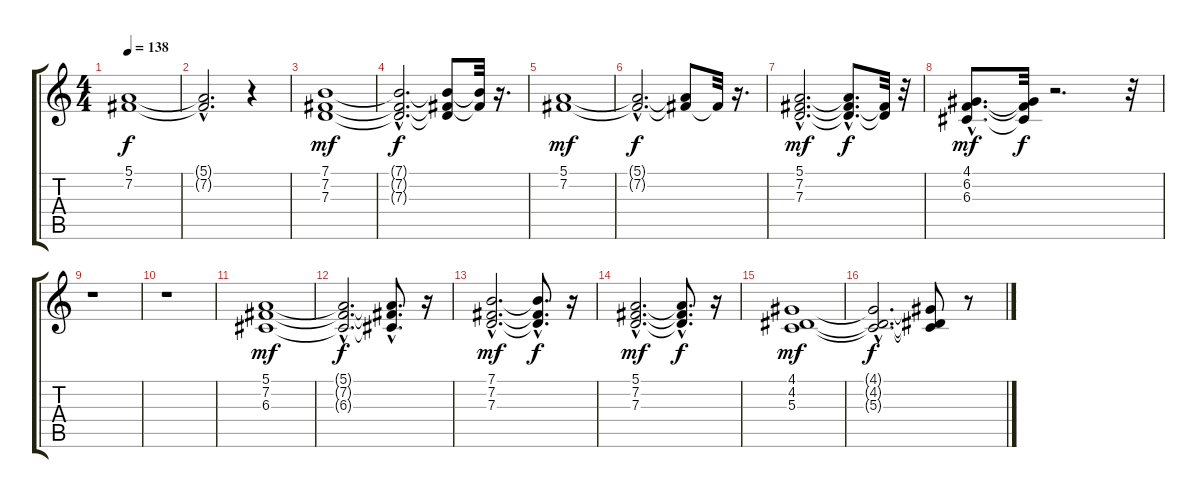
\track "" {instrument stringensemble2}
\staff {score tabs}
\tuning (E4 B3 G3 D3 A2 E2) {hide}
\ts (4 4)
\tempo 138
\clef g2
\ks c
(5.1 7.2).1{dy f} |
(5.1{hac t} 7.2{hac t}).2{d} r.4 |
(7.1 7.2 7.3).1{dy mf} |
(7.1{hac t} 7.2{hac t} 7.3{hac t}).2{d dy f} (7.1{t} 7.2{t} 7.3{t}).8 (7.1{t} 7.2{t}).32 r.16{d} |
(5.1 7.2).1{dy mf} |
(5.1{hac t} 7.2{hac t}).2{d dy f} (5.1{t} 7.2{t}).8 7.2{t}.32 r.16{d} |
(5.1{hac} 7.2{hac} 7.3{hac}).2{d dy mf} (5.1{hac t} 7.2{hac t} 7.3{hac t}).8{d dy f} (7.2{t} 7.3{t}).32 r.32 |
(4.1{hac} 6.2{hac} 6.3{hac}).8{d dy mf} (4.1{t} 6.2{t} 6.3{t}).32{dy f} r.2{d} r.32 |
r.1 |
r.1 |
(5.1 7.2 6.3).1{dy mf} |
(5.1{hac t} 7.2{hac t} 6.3{hac t}).2{d dy f} (5.1{hac t} 7.2{hac t} 6.3{hac t}).8{d} r.16 |
(7.1{hac} 7.2{hac} 7.3{hac}).2{d dy mf} (7.1{t} 7.2{hac t} 7.3{hac t}).8{d dy f} r.16 |
(5.1{hac} 7.2{hac} 7.3{hac}).2{d dy mf} (5.1{t} 7.2{hac t} 7.3{t}).8{d dy f} r.16 |
(4.1 4.2 5.3).1{dy mf} |
(4.1{hac t} 4.2{hac t} 5.3{hac t}).2{d dy f} (4.1{t} 4.2{t} 5.3{t}).8 r.8
